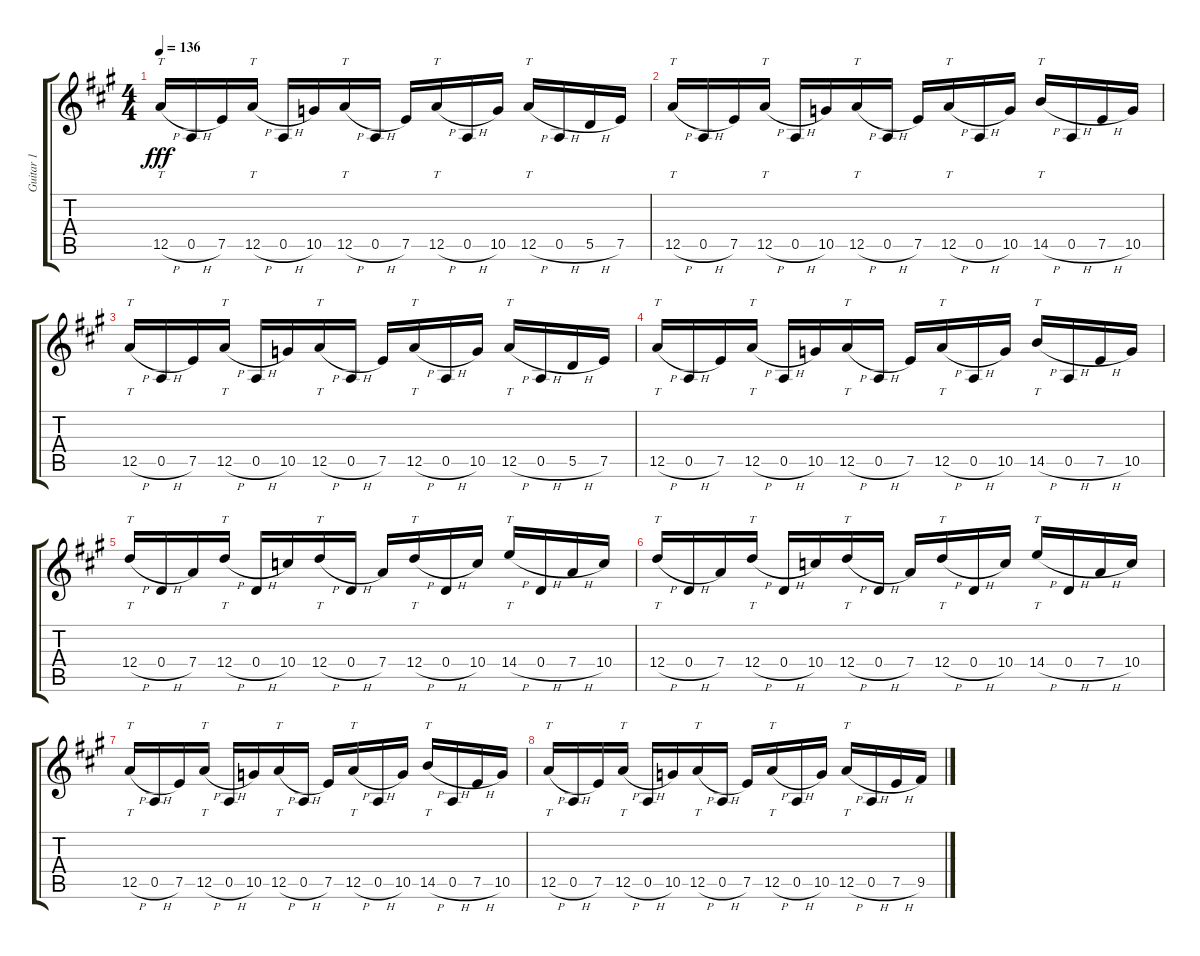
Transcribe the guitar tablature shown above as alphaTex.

\track ("Guitar 1" "Guitar 1") {instrument distortionguitar}
\staff {score tabs}
\tuning (E4 B3 G3 D3 A2 E2) {hide}
\ts (4 4)
\tempo 136
\clef g2
\ks a
12.5{h}.16{tt dy fff instrument distortionguitar} 0.5{h}.16 7.5.16 12.5{h}.16{tt} 0.5{h}.16 10.5.16 12.5{h}.16{tt} 0.5{h}.16 7.5.16 12.5{h}.16{tt} 0.5{h}.16 10.5.16 12.5{h}.16{tt} 0.5{h}.16 5.5{h}.16 7.5.16 |
12.5{h}.16{tt} 0.5{h}.16 7.5.16 12.5{h}.16{tt} 0.5{h}.16 10.5.16 12.5{h}.16{tt} 0.5{h}.16 7.5.16 12.5{h}.16{tt} 0.5{h}.16 10.5.16 14.5{h}.16{tt} 0.5{h}.16 7.5{h}.16 10.5.16 |
12.5{h}.16{tt} 0.5{h}.16 7.5.16 12.5{h}.16{tt} 0.5{h}.16 10.5.16 12.5{h}.16{tt} 0.5{h}.16 7.5.16 12.5{h}.16{tt} 0.5{h}.16 10.5.16 12.5{h}.16{tt} 0.5{h}.16 5.5{h}.16 7.5.16 |
12.5{h}.16{tt} 0.5{h}.16 7.5.16 12.5{h}.16{tt} 0.5{h}.16 10.5.16 12.5{h}.16{tt} 0.5{h}.16 7.5.16 12.5{h}.16{tt} 0.5{h}.16 10.5.16 14.5{h}.16{tt} 0.5{h}.16 7.5{h}.16 10.5.16 |
12.4{h}.16{tt} 0.4{h}.16 7.4.16 12.4{h}.16{tt} 0.4{h}.16 10.4.16 12.4{h}.16{tt} 0.4{h}.16 7.4.16 12.4{h}.16{tt} 0.4{h}.16 10.4.16 14.4{h}.16{tt} 0.4{h}.16 7.4{h}.16 10.4.16 |
12.4{h}.16{tt} 0.4{h}.16 7.4.16 12.4{h}.16{tt} 0.4{h}.16 10.4.16 12.4{h}.16{tt} 0.4{h}.16 7.4.16 12.4{h}.16{tt} 0.4{h}.16 10.4.16 14.4{h}.16{tt} 0.4{h}.16 7.4{h}.16 10.4.16 |
12.5{h}.16{tt} 0.5{h}.16 7.5.16 12.5{h}.16{tt} 0.5{h}.16 10.5.16 12.5{h}.16{tt} 0.5{h}.16 7.5.16 12.5{h}.16{tt} 0.5{h}.16 10.5.16 14.5{h}.16{tt} 0.5{h}.16 7.5{h}.16 10.5.16 |
12.5{h}.16{tt} 0.5{h}.16 7.5.16 12.5{h}.16{tt} 0.5{h}.16 10.5.16 12.5{h}.16{tt} 0.5{h}.16 7.5.16 12.5{h}.16{tt} 0.5{h}.16 10.5.16 12.5{h}.16{tt} 0.5{h}.16 7.5{h}.16 9.5.16
